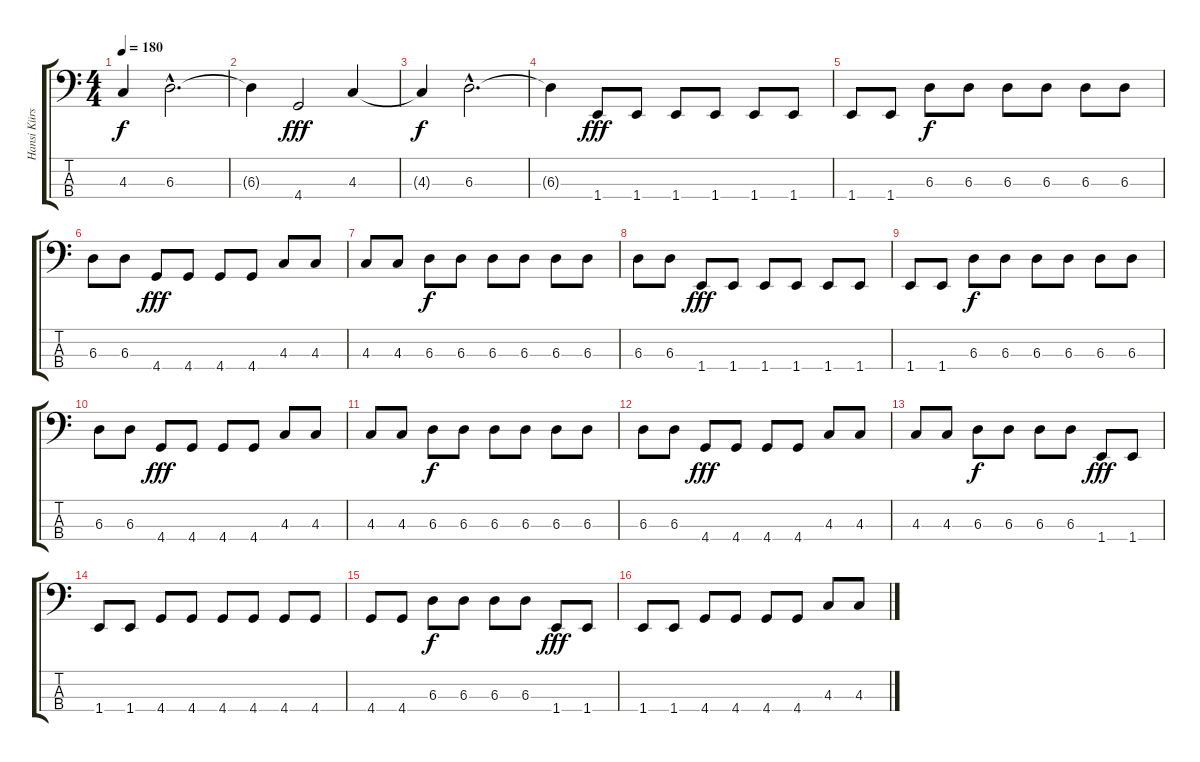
\track ("Hansi Kürsch" "Hansi Kürs") {instrument electricbassfinger}
\staff {score tabs}
\tuning (Gb2 Db2 Ab1 Eb1) {hide}
\ts (4 4)
\tempo 180
\clef f4
\ks c
4.3{t}.4{dy f} 6.3{hac}.2{d} |
6.3{t}.4 4.4.2{dy fff} 4.3.4 |
4.3{t}.4{dy f} 6.3{hac}.2{d} |
6.3{t}.4 1.4.8{dy fff} 1.4.8 1.4.8 1.4.8 1.4.8 1.4.8 |
1.4.8 1.4.8 6.3.8{dy f} 6.3.8 6.3.8 6.3.8 6.3.8 6.3.8 |
6.3.8 6.3.8 4.4.8{dy fff} 4.4.8 4.4.8 4.4.8 4.3.8 4.3.8 |
4.3.8 4.3.8 6.3.8{dy f} 6.3.8 6.3.8 6.3.8 6.3.8 6.3.8 |
6.3.8 6.3.8 1.4.8{dy fff} 1.4.8 1.4.8 1.4.8 1.4.8 1.4.8 |
1.4.8 1.4.8 6.3.8{dy f} 6.3.8 6.3.8 6.3.8 6.3.8 6.3.8 |
6.3.8 6.3.8 4.4.8{dy fff} 4.4.8 4.4.8 4.4.8 4.3.8 4.3.8 |
4.3.8 4.3.8 6.3.8{dy f} 6.3.8 6.3.8 6.3.8 6.3.8 6.3.8 |
6.3.8 6.3.8 4.4.8{dy fff} 4.4.8 4.4.8 4.4.8 4.3.8 4.3.8 |
4.3.8 4.3.8 6.3.8{dy f} 6.3.8 6.3.8 6.3.8 1.4.8{dy fff} 1.4.8 |
1.4.8 1.4.8 4.4.8 4.4.8 4.4.8 4.4.8 4.4.8 4.4.8 |
4.4.8 4.4.8 6.3.8{dy f} 6.3.8 6.3.8 6.3.8 1.4.8{dy fff} 1.4.8 |
1.4.8 1.4.8 4.4.8 4.4.8 4.4.8 4.4.8 4.3.8 4.3.8
